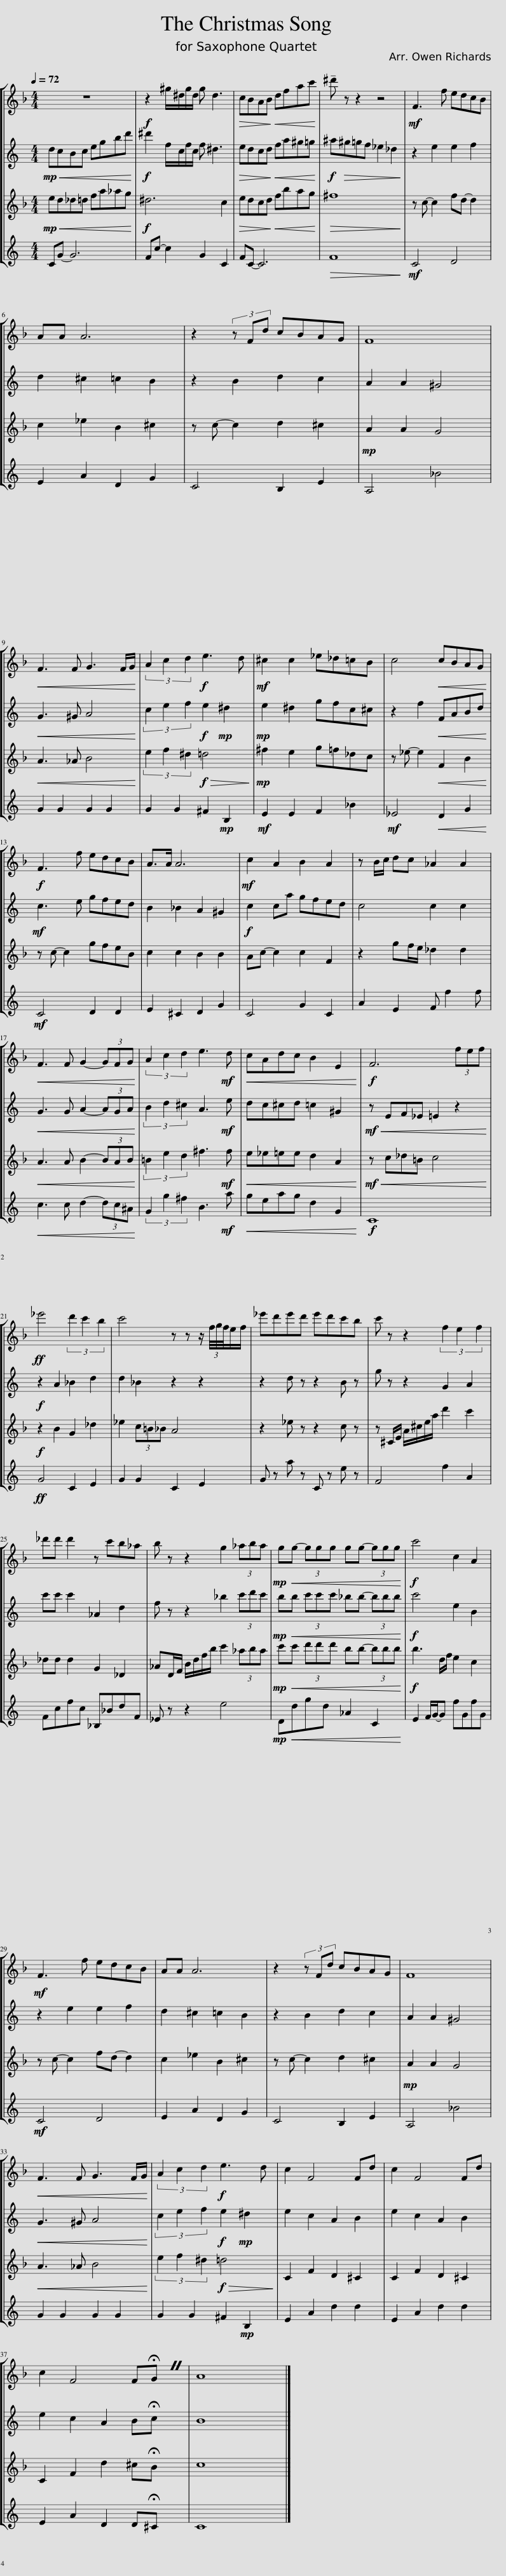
X:1
%%score [ 1 2 3 4 ]
L:1/8
Q:1/4=72
M:4/4
I:linebreak $
K:none
V:1 treble transpose=-2
V:2 treble transpose=-9
V:3 treble transpose=-14
V:4 treble transpose=-21
V:1
[K:F] z8 |!f! z2 ^g/^d/g/d/ g d3 |!>(! cBAB!>)!!<(! dfac'!<)! | !tenuto!^d' z z2 z4 |!mf! F3 f edcB |$ %5
 AA A6 | z2 (3z Fd cBAG | F8 |$!<(! F3 F G3 F/G/!<)! | (3A2 c2 d2!f! e3 d | %10
!mf! ^c2 c2 _e_d=cB | c4!<(! cBAG!<)! |$!f! F3 f edcB | A>A A6 |!mf! c2 A2 B2 A2 | %15
 z B/c/ dc _A2 A2 |$!<(! F3 F G2- (3GFG!<)! | (3A2 c2 d2 e3!mf! d |!<(! cAdc B2 E2!<)! |!f! F6 (3fef |$ %20
!ff! _e'4 (3d'2 c'2 b2 | c'4 z z z/ (3f/4g/4f/4e/f/ | _e'd'e'd' e'd'c'b | c' z z2 (3f2 e2 f2 |$ _d'd' d'2 z c'b_a | %25
 b z z2 g2 (3_aba |!mp! g!<(!g- (3ggg gg- (3ggg!<)! |!f! c'4 c2 A2 |$!mf! F3 f edcB | AA A6 | %30
 z2 (3z Fd cBAG | F8 |$!<(! F3 F G3 F/G/!<)! | (3A2 c2 d2!f! e3 d | c2 F4 Fd | %35
 c2 F4 Fd |$ c2 F4 F!fermata!G | A8 |] %38
V:2
[K:C]!mp! d!<(!cBc egbd'!<)! |!f! ^d'2 f/c/f/c/ f ^d3 |!>(! edcd!>)!!<(! fa^g=g!<)! |!f! ^a!>(!^g=gf _e2 _d2!>)! | z2 e2 e2 f2 |$ %5
 d2 ^c2 =c2 B2 | z2 B2 d2 c2 | A2 A2 ^G4 |$!<(! G3 ^G A4!<)! | (3c2 e2 f2!f! e2!mp! ^d2 | %10
!mp! e2 ^d2 gfc^c | z2 f2!<(! FABd!<)! |$!mf! c3 e gfed | B2 _B2 A2 ^G2 |!f! c2 ca gfed | %15
 c4 c2 c2 |$!<(! G3 G A2- (3AGA!<)! | (3B2 d2 ^c2 A3!mf! e | dc^cd =c2 ^G2 |!mf!!<(! z EF_E =E2 z2!<)! |$ %20
!f! z2 A2 _B2 d2 | d2 _B2 z2 z2 | z2 d z z2 B z | g z z2 G2 A2 |$ c'c' c'2 _A2 d2 | %25
 f z z2 _b2 (3c'd'c' |!mp! b!<(!b (3c'c'c' _bb- (3bbb!<)! |!f! c'4 e2 B2 |$ z2 e2 e2 f2 | d2 ^c2 =c2 B2 | %30
 z2 B2 d2 c2 | A2 A2 ^G4 |$!<(! G3 ^G A4!<)! | (3c2 e2 f2!f! e2!mp! ^d2 | e2 c2 A2 B2 | %35
 e2 c2 A2 B2 |$ e2 c2 A2 B!fermata!c | B8 |] %38
V:3
[K:F]!mp! e!<(!d_d=d fa_ag!<)! |!f! ^d6 c2 |!>(! edcd!>)!!<(! fbag!<)! |!>(! ^f8!>)! | z c- c2 fd- d2 |$ %5
 c2 _e2 B2 ^c2 | z c- c2 d2 ^c2 |!mp! A2 A2 G4 |$!<(! A3 _A B4!<)! | (3e2 f2 ^d2!f!!>(! =d4!>)! | %10
!mp! ^f2 e2 g=f_dc | z _e- e2!<(! F2 B2!<)! |$ z c- c2 gfeB | c2 c2 B2 B2 | Ac- c2 c2 F2 | %15
 z2 gf/e/ _d2 d2 |$!<(! A3 A B2- (3BAB!<)! | (3=B2 e2 d2 ^f3!mf! f |!<(! e_e=ee d2 A2!<)! |!mf!!<(! z c_d=B c4!<)! |$ %20
!f! z2 B2 G2 _d2 | _e2 (3c=B_B A4 | z2 _e z z2 c z | z ^C/E/ A/^c/e/a/ d'2 c'2 |$ _dd d2 G2 _D2 | %25
 _AD/F/ B/d/f/b/ c'2 (3_aba |!mp! c'!<(!c' (3d'd'd' bb- (3bbb!<)! |!f! b3 d/f/ e2 c2 |$ z c- c2 fd- d2 | c2 _e2 B2 ^c2 | %30
 z c- c2 d2 ^c2 |!mp! A2 A2 G4 |$!<(! A3 _A B4!<)! | (3e2 f2 ^d2!f!!>(! =d4!>)! | C2 F2 D2 ^C2 | %35
 C2 F2 D2 ^C2 |$ C2 F2 d2 ^c!fermata!B | c8 |] %38
V:4
[K:C] CG- G6 | Fc- c2 G2 C2 | FC- C6 |!>(! F8!>)! |!mf! C4 D4 |$ %5
 E2 A2 D2 G2 | C4 B,2 E2 | A,4 _B4 |$ G2 G2 G2 G2 | G2 G2 ^F2!mp! B,2 | %10
!mf! E2 E2 F2 _B2 |!mf! _E4!<(! D2 G2!<)! |$!mf! C4 D2 D2 | E2 ^C2 D2 G2 | C4 G2 C2 | %15
 A2 E2 F f2 f |$!<(! c3 c d2- (3dc^A!<)! | (3G2 g2 ^f2 B3!mf! a |!<(! geag d2 G2!<)! |!f! C8 |$ %20
!ff! G4 C2 E2 | G2 G2 C2 E2 | G z a z C z e z | F4 f2 A2 |$ Fcfc _B,_BdF | %25
 _E z z2 e4 |!mp! D!<(!dgd _A2 C2!<)! | E2 F/G/-G fGfG |$!mf! C4 D4 | E2 A2 D2 G2 | %30
 C4 B,2 E2 | A,4 _B4 |$ G2 G2 G2 G2 | G2 G2 ^F2!mp! B,2 | E2 A2 d2 d2 | %35
 E2 A2 d2 d2 |$ E2 A2 D2 D!fermata!^C | C8 |] %38
